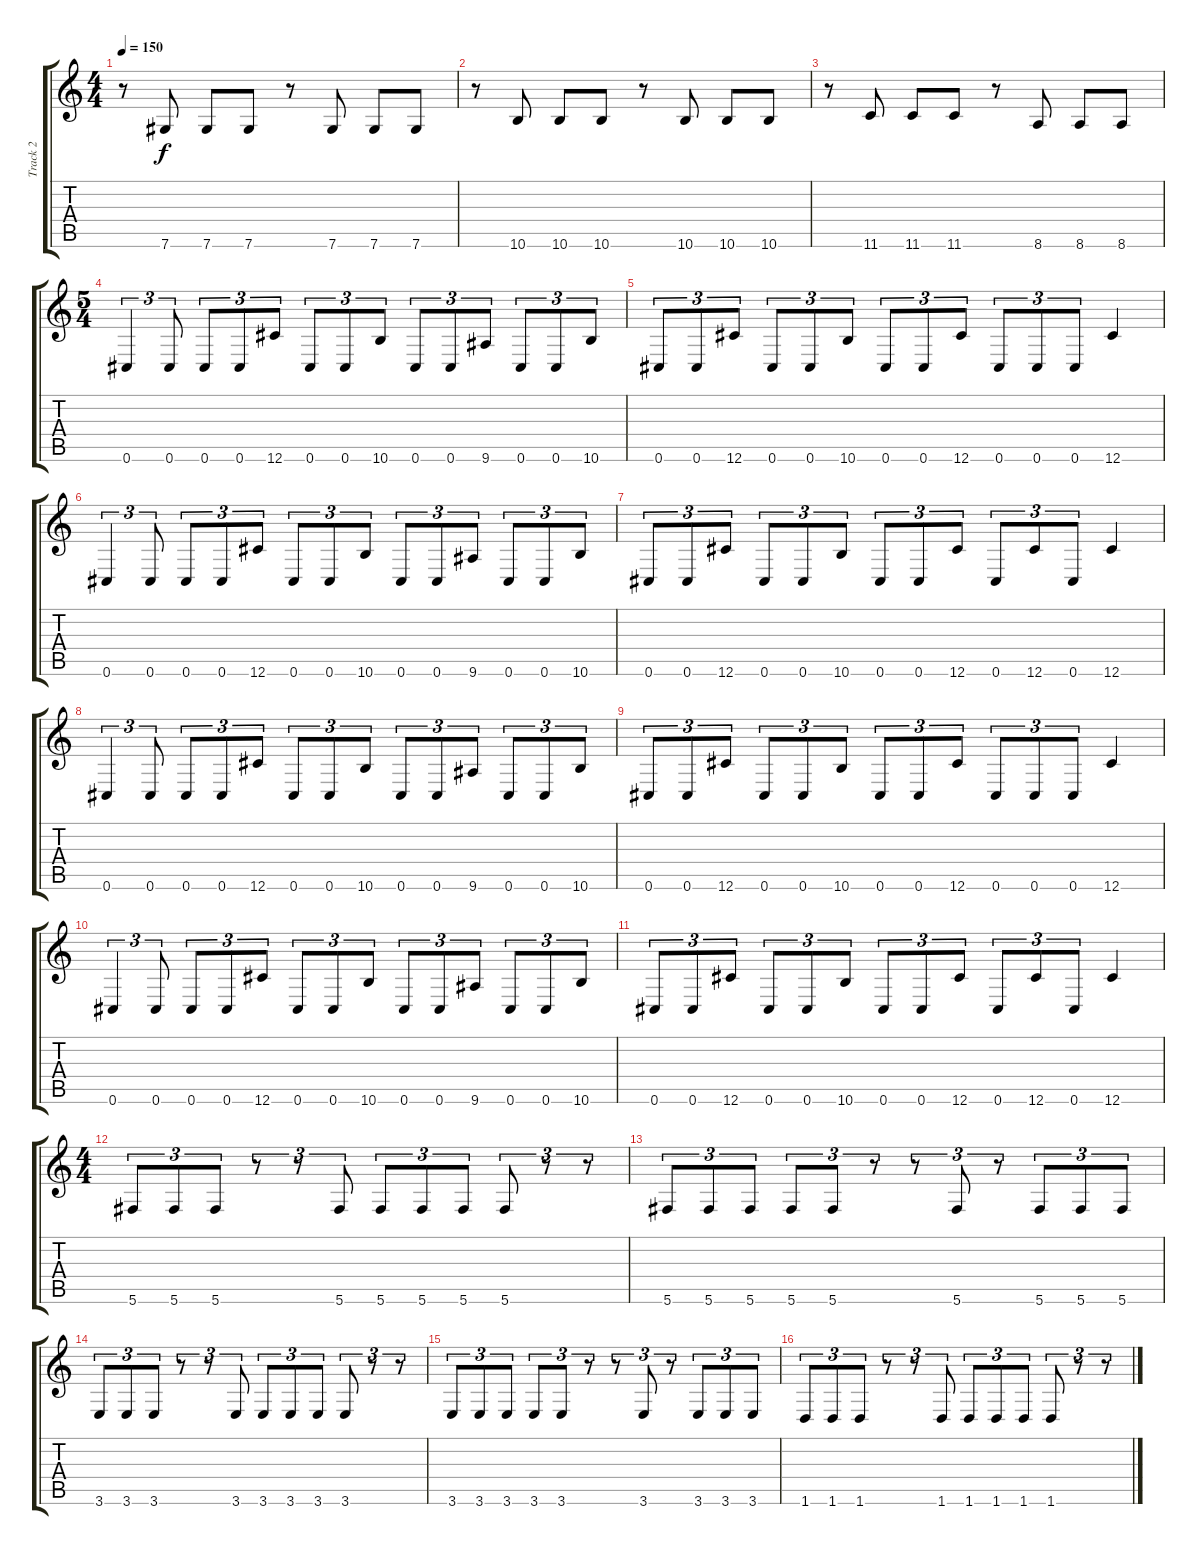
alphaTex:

\track ("Track 2" "Track 2") {instrument overdrivenguitar}
\staff {score tabs}
\tuning (Eb4 Bb3 Gb3 Db3 Ab2 Db2) {hide}
\ts (4 4)
\tempo 150
\clef g2
\ks c
r.8{dy f} 7.6.8 7.6.8 7.6.8 r.8 7.6.8 7.6.8 7.6.8 |
r.8 10.6.8 10.6.8 10.6.8 r.8 10.6.8 10.6.8 10.6.8 |
r.8 11.6.8 11.6.8 11.6.8 r.8 8.6.8 8.6.8 8.6.8 |
\ts (5 4)
0.6.4{tu (3 2)} 0.6.8{tu (3 2)} 0.6.8{tu (3 2)} 0.6.8{tu (3 2)} 12.6.8{tu (3 2)} 0.6.8{tu (3 2)} 0.6.8{tu (3 2)} 10.6.8{tu (3 2)} 0.6.8{tu (3 2)} 0.6.8{tu (3 2)} 9.6.8{tu (3 2)} 0.6.8{tu (3 2)} 0.6.8{tu (3 2)} 10.6.8{tu (3 2)} |
0.6.8{tu (3 2)} 0.6.8{tu (3 2)} 12.6.8{tu (3 2)} 0.6.8{tu (3 2)} 0.6.8{tu (3 2)} 10.6.8{tu (3 2)} 0.6.8{tu (3 2)} 0.6.8{tu (3 2)} 12.6.8{tu (3 2)} 0.6.8{tu (3 2)} 0.6.8{tu (3 2)} 0.6.8{tu (3 2)} 12.6.4 |
0.6.4{tu (3 2)} 0.6.8{tu (3 2)} 0.6.8{tu (3 2)} 0.6.8{tu (3 2)} 12.6.8{tu (3 2)} 0.6.8{tu (3 2)} 0.6.8{tu (3 2)} 10.6.8{tu (3 2)} 0.6.8{tu (3 2)} 0.6.8{tu (3 2)} 9.6.8{tu (3 2)} 0.6.8{tu (3 2)} 0.6.8{tu (3 2)} 10.6.8{tu (3 2)} |
0.6.8{tu (3 2)} 0.6.8{tu (3 2)} 12.6.8{tu (3 2)} 0.6.8{tu (3 2)} 0.6.8{tu (3 2)} 10.6.8{tu (3 2)} 0.6.8{tu (3 2)} 0.6.8{tu (3 2)} 12.6.8{tu (3 2)} 0.6.8{tu (3 2)} 12.6.8{tu (3 2)} 0.6.8{tu (3 2)} 12.6.4 |
0.6.4{tu (3 2)} 0.6.8{tu (3 2)} 0.6.8{tu (3 2)} 0.6.8{tu (3 2)} 12.6.8{tu (3 2)} 0.6.8{tu (3 2)} 0.6.8{tu (3 2)} 10.6.8{tu (3 2)} 0.6.8{tu (3 2)} 0.6.8{tu (3 2)} 9.6.8{tu (3 2)} 0.6.8{tu (3 2)} 0.6.8{tu (3 2)} 10.6.8{tu (3 2)} |
0.6.8{tu (3 2)} 0.6.8{tu (3 2)} 12.6.8{tu (3 2)} 0.6.8{tu (3 2)} 0.6.8{tu (3 2)} 10.6.8{tu (3 2)} 0.6.8{tu (3 2)} 0.6.8{tu (3 2)} 12.6.8{tu (3 2)} 0.6.8{tu (3 2)} 0.6.8{tu (3 2)} 0.6.8{tu (3 2)} 12.6.4 |
0.6.4{tu (3 2)} 0.6.8{tu (3 2)} 0.6.8{tu (3 2)} 0.6.8{tu (3 2)} 12.6.8{tu (3 2)} 0.6.8{tu (3 2)} 0.6.8{tu (3 2)} 10.6.8{tu (3 2)} 0.6.8{tu (3 2)} 0.6.8{tu (3 2)} 9.6.8{tu (3 2)} 0.6.8{tu (3 2)} 0.6.8{tu (3 2)} 10.6.8{tu (3 2)} |
0.6.8{tu (3 2)} 0.6.8{tu (3 2)} 12.6.8{tu (3 2)} 0.6.8{tu (3 2)} 0.6.8{tu (3 2)} 10.6.8{tu (3 2)} 0.6.8{tu (3 2)} 0.6.8{tu (3 2)} 12.6.8{tu (3 2)} 0.6.8{tu (3 2)} 12.6.8{tu (3 2)} 0.6.8{tu (3 2)} 12.6.4 |
\ts (4 4)
5.6.8{tu (3 2)} 5.6.8{tu (3 2)} 5.6.8{tu (3 2)} r.8{tu (3 2)} r.8{tu (3 2)} 5.6.8{tu (3 2)} 5.6.8{tu (3 2)} 5.6.8{tu (3 2)} 5.6.8{tu (3 2)} 5.6.8{tu (3 2)} r.8{tu (3 2)} r.8{tu (3 2)} |
5.6.8{tu (3 2)} 5.6.8{tu (3 2)} 5.6.8{tu (3 2)} 5.6.8{tu (3 2)} 5.6.8{tu (3 2)} r.8{tu (3 2)} r.8{tu (3 2)} 5.6.8{tu (3 2)} r.8{tu (3 2)} 5.6.8{tu (3 2)} 5.6.8{tu (3 2)} 5.6.8{tu (3 2)} |
3.6.8{tu (3 2)} 3.6.8{tu (3 2)} 3.6.8{tu (3 2)} r.8{tu (3 2)} r.8{tu (3 2)} 3.6.8{tu (3 2)} 3.6.8{tu (3 2)} 3.6.8{tu (3 2)} 3.6.8{tu (3 2)} 3.6.8{tu (3 2)} r.8{tu (3 2)} r.8{tu (3 2)} |
3.6.8{tu (3 2)} 3.6.8{tu (3 2)} 3.6.8{tu (3 2)} 3.6.8{tu (3 2)} 3.6.8{tu (3 2)} r.8{tu (3 2)} r.8{tu (3 2)} 3.6.8{tu (3 2)} r.8{tu (3 2)} 3.6.8{tu (3 2)} 3.6.8{tu (3 2)} 3.6.8{tu (3 2)} |
1.6.8{tu (3 2)} 1.6.8{tu (3 2)} 1.6.8{tu (3 2)} r.8{tu (3 2)} r.8{tu (3 2)} 1.6.8{tu (3 2)} 1.6.8{tu (3 2)} 1.6.8{tu (3 2)} 1.6.8{tu (3 2)} 1.6.8{tu (3 2)} r.8{tu (3 2)} r.8{tu (3 2)}
